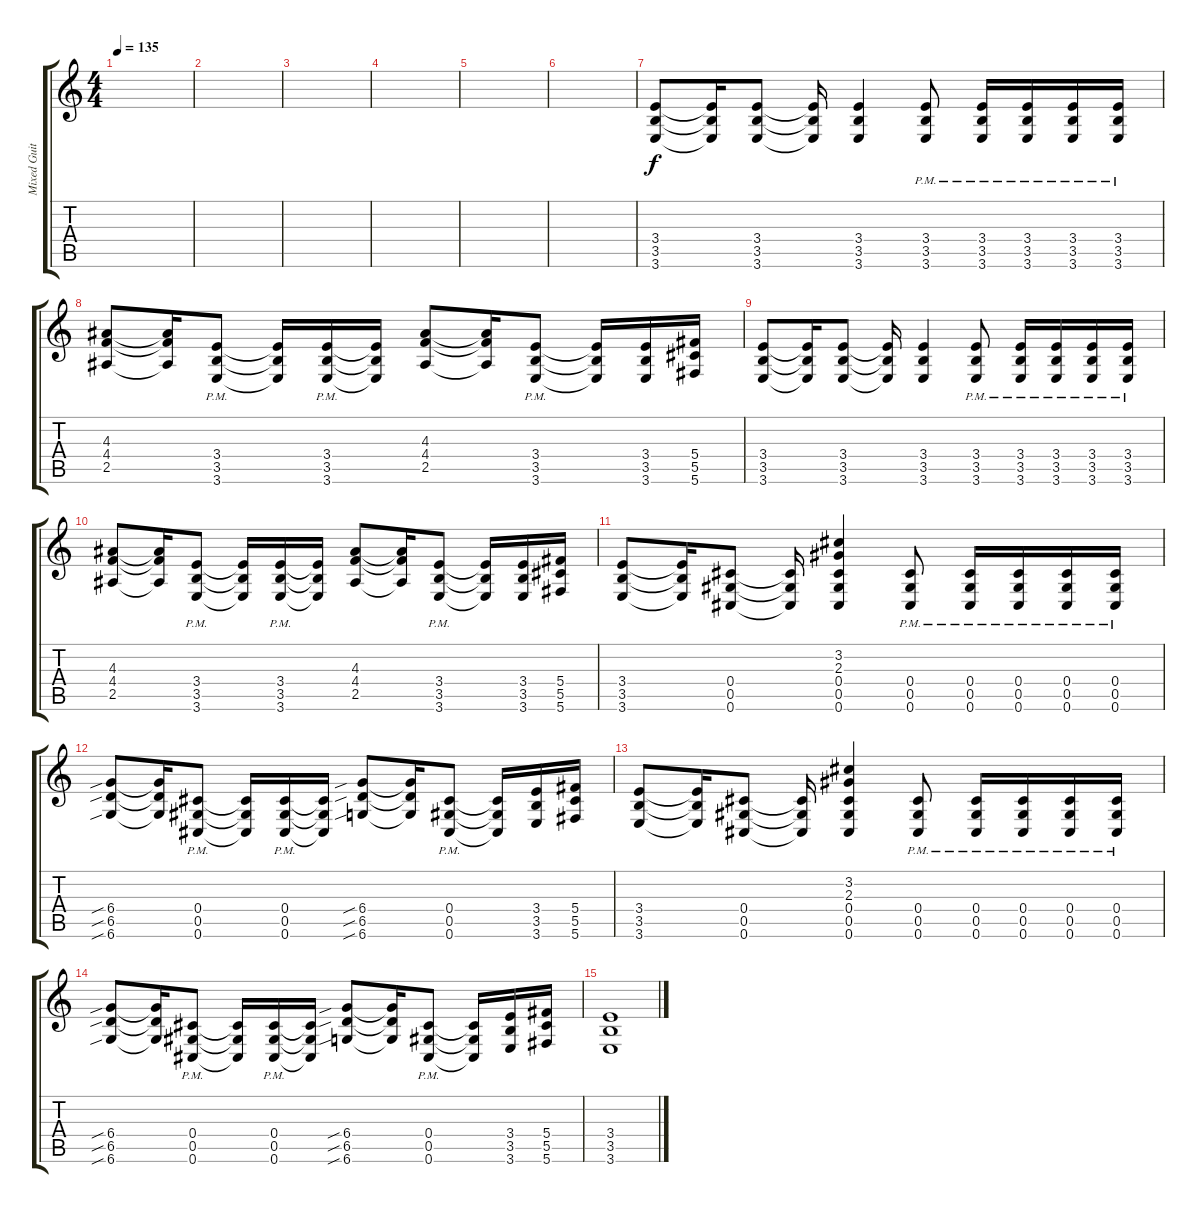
\track ("Mixed Guitar" "Mixed Guit") {instrument distortionguitar}
\staff {score tabs}
\tuning (Eb4 Bb3 Gb3 Db3 Ab2 Db2) {hide}
\ts (4 4)
\tempo 135
\clef g2
\ks c
|
|
|
|
|
|
(3.4 3.5 3.6).8 (3.4{t} 3.5{t} 3.6{t}).16 (3.4 3.5 3.6).8 (3.4{t} 3.5{t} 3.6{t}).16 (3.4 3.5 3.6).4 (3.4{pm} 3.5{pm} 3.6{pm}).8 (3.4{pm} 3.5{pm} 3.6{pm}).16 (3.4{pm} 3.5{pm} 3.6{pm}).16 (3.4{pm} 3.5{pm} 3.6{pm}).16 (3.4{pm} 3.5{pm} 3.6{pm}).16 |
(4.3 4.4 2.5).8 (4.3{t} 4.4{t} 2.5{t}).16 (3.4{pm} 3.5{pm} 3.6{pm}).8 (3.4{t} 3.5{t} 3.6{t}).16 (3.4{pm} 3.5{pm} 3.6{pm}).16 (3.4{t} 3.5{t} 3.6{t}).16 (4.3 4.4 2.5).8 (4.3{t} 4.4{t} 2.5{t}).16 (3.4{pm} 3.5{pm} 3.6{pm}).8 (3.4{t} 3.5{t} 3.6{t}).16 (3.4 3.5 3.6).16 (5.4 5.5 5.6).16 |
(3.4 3.5 3.6).8 (3.4{t} 3.5{t} 3.6{t}).16 (3.4 3.5 3.6).8 (3.4{t} 3.5{t} 3.6{t}).16 (3.4 3.5 3.6).4 (3.4{pm} 3.5{pm} 3.6{pm}).8 (3.4{pm} 3.5{pm} 3.6{pm}).16 (3.4{pm} 3.5{pm} 3.6{pm}).16 (3.4{pm} 3.5{pm} 3.6{pm}).16 (3.4{pm} 3.5{pm} 3.6{pm}).16 |
(4.3 4.4 2.5).8 (4.3{t} 4.4{t} 2.5{t}).16 (3.4{pm} 3.5{pm} 3.6{pm}).8 (3.4{t} 3.5{t} 3.6{t}).16 (3.4{pm} 3.5{pm} 3.6{pm}).16 (3.4{t} 3.5{t} 3.6{t}).16 (4.3 4.4 2.5).8 (4.3{t} 4.4{t} 2.5{t}).16 (3.4{pm} 3.5{pm} 3.6{pm}).8 (3.4{t} 3.5{t} 3.6{t}).16 (3.4 3.5 3.6).16 (5.4 5.5 5.6).16 |
(3.4 3.5 3.6).8 (3.4{t} 3.5{t} 3.6{t}).16 (0.4 0.5 0.6).8 (0.4{t} 0.5{t} 0.6{t}).16 (3.2 2.3 0.4 0.5 0.6).4 (0.4{pm} 0.5{pm} 0.6{pm}).8 (0.4{pm} 0.5{pm} 0.6{pm}).16 (0.4{pm} 0.5{pm} 0.6{pm}).16 (0.4{pm} 0.5{pm} 0.6{pm}).16 (0.4{pm} 0.5{pm} 0.6{pm}).16 |
(6.4{sib} 6.5{sib} 6.6{sib}).8 (6.4{t} 6.5{t} 6.6{t}).16 (0.4{pm} 0.5{pm} 0.6{pm}).8 (0.4{t} 0.5{t} 0.6{t}).16 (0.4{pm} 0.5{pm} 0.6{pm}).16 (0.4{t} 0.5{t} 0.6{t}).16 (6.4{sib} 6.5{sib} 6.6{sib}).8 (6.4{t} 6.5{t} 6.6{t}).16 (0.4{pm} 0.5{pm} 0.6{pm}).8 (0.4{t} 0.5{t} 0.6{t}).16 (3.4 3.5 3.6).16 (5.4 5.5 5.6).16 |
(3.4 3.5 3.6).8 (3.4{t} 3.5{t} 3.6{t}).16 (0.4 0.5 0.6).8 (0.4{t} 0.5{t} 0.6{t}).16 (3.2 2.3 0.4 0.5 0.6).4 (0.4{pm} 0.5{pm} 0.6{pm}).8 (0.4{pm} 0.5{pm} 0.6{pm}).16 (0.4{pm} 0.5{pm} 0.6{pm}).16 (0.4{pm} 0.5{pm} 0.6{pm}).16 (0.4{pm} 0.5{pm} 0.6{pm}).16 |
(6.4{sib} 6.5{sib} 6.6{sib}).8 (6.4{t} 6.5{t} 6.6{t}).16 (0.4{pm} 0.5{pm} 0.6{pm}).8 (0.4{t} 0.5{t} 0.6{t}).16 (0.4{pm} 0.5{pm} 0.6{pm}).16 (0.4{t} 0.5{t} 0.6{t}).16 (6.4{sib} 6.5{sib} 6.6{sib}).8 (6.4{t} 6.5{t} 6.6{t}).16 (0.4{pm} 0.5{pm} 0.6{pm}).8 (0.4{t} 0.5{t} 0.6{t}).16 (3.4 3.5 3.6).16 (5.4 5.5 5.6).16 |
(3.4 3.5 3.6).1
